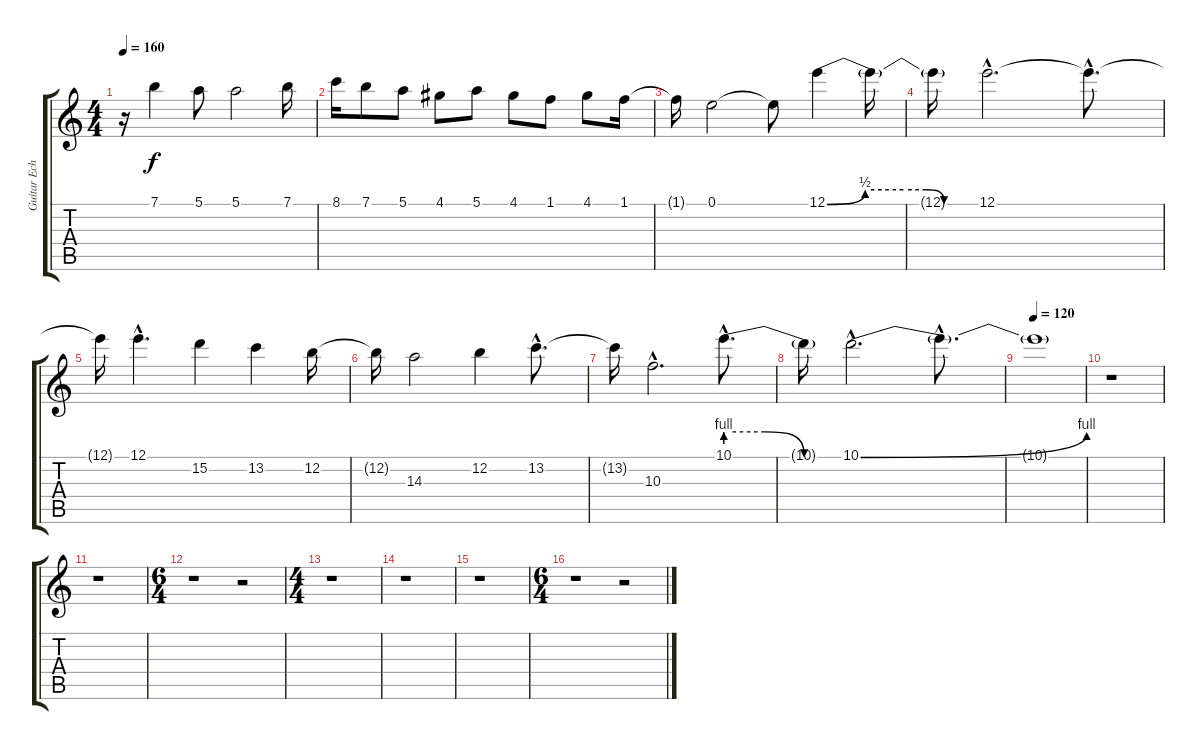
\track ("Guitar Echo" "Guitar Ech") {instrument distortionguitar}
\staff {score tabs}
\tuning (E4 B3 G3 D3 A2 E2) {hide}
\ts (4 4)
\tempo 160
\clef g2
\ks c
r.16{dy f volume 12 instrument distortionguitar} 7.1.4 5.1.8 5.1.2 7.1.16 |
8.1.16 7.1.8 5.1.8 4.1.8 5.1.8 4.1.8 1.1.8 4.1.8 1.1.16 |
1.1{t}.16 0.1.2 0.1{t}.8 12.1{be (custom 0 0 15 2 30 2 39 2 46 0 60 0)}.4 12.1{t}.16 |
12.1{t}.16 12.1{hac}.2{d} 12.1{hac t}.8{d} |
12.1{t}.16 12.1{hac}.4{d} 15.2.4 13.2.4 12.2.16 |
12.2{t}.16 14.3.2 12.2.4 13.2{hac}.8{d} |
13.2{t}.16 10.3{hac}.2{d} 10.1{be (custom 0 4 20 4 40 0 60 0) hac}.8{d} |
10.1{t}.16 10.1{be (bend 0 0 60 4) hac}.2{d} 10.1{hac t}.8{d} |
\tempo 120
10.1{t}.1 |
r.1 |
r.1 |
\ts (6 4)
r.1 r.2 |
\ts (4 4)
r.1 |
r.1 |
r.1 |
\ts (6 4)
r.1 r.2
